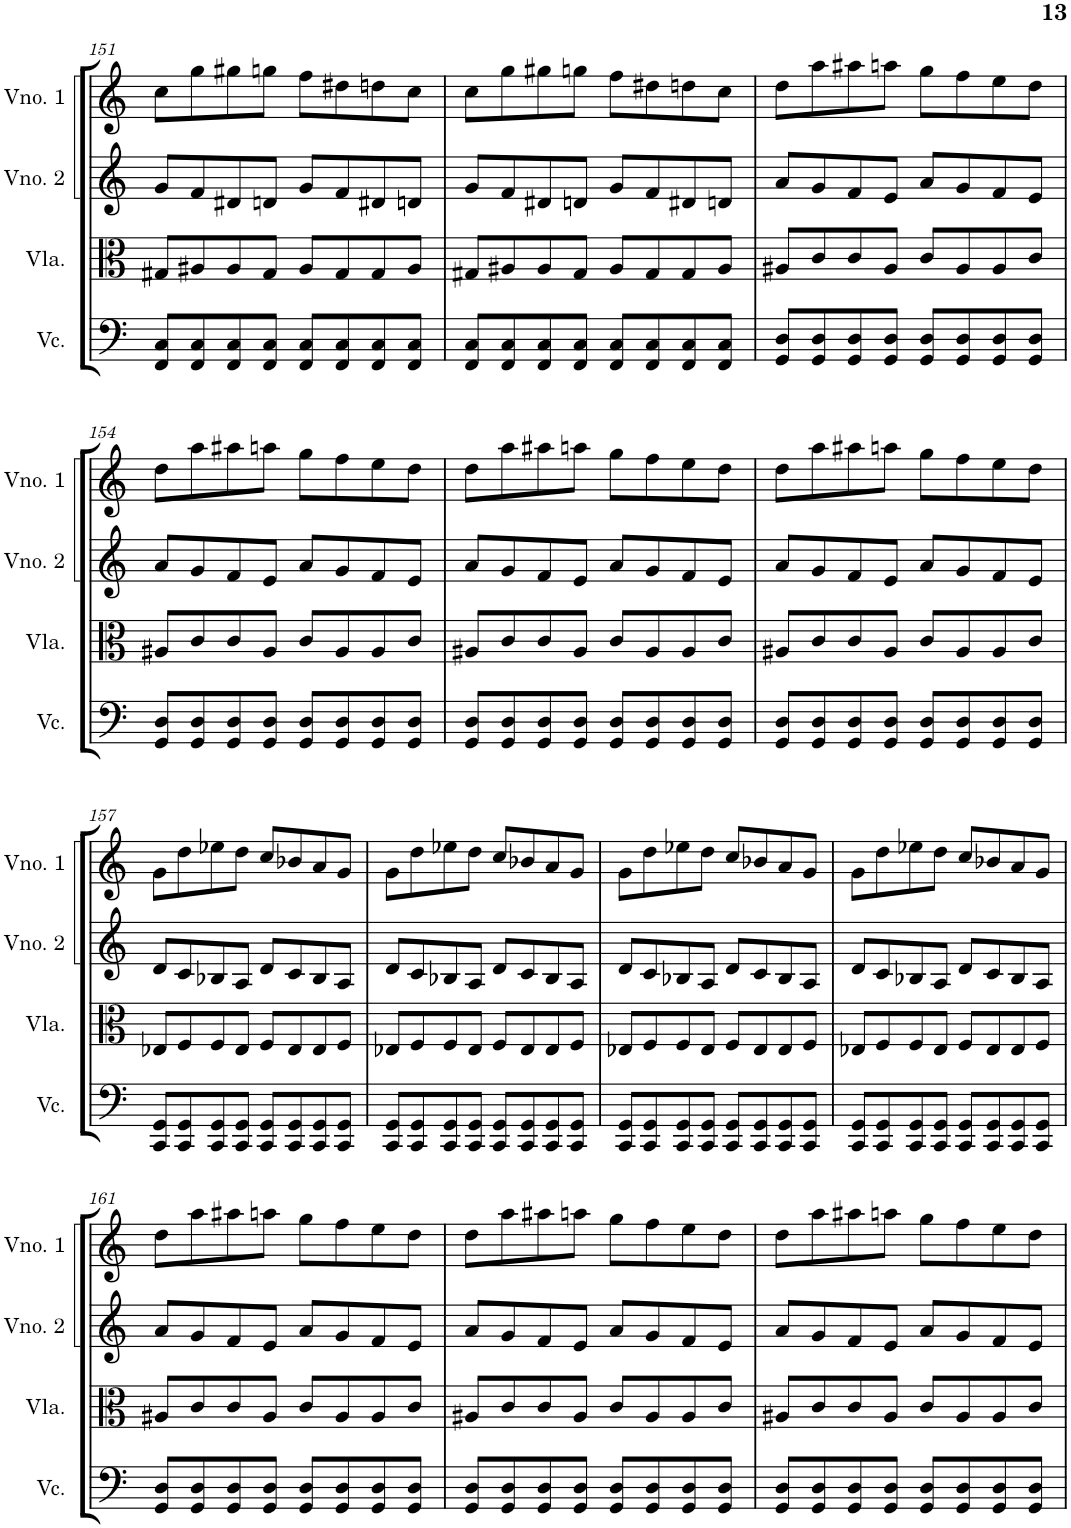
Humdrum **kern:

**kern	**kern	**kern	**kern
*part4	*part3	*part2	*part1
*staff4	*staff3	*staff2	*staff1
*I"Violoncelo	*I"Viola	*I"Violino 2	*I"Violino 1
*I'Vc.	*I'Vla.	*I'Vno. 2	*I'Vno. 1
!!LO:PB:g=z
*clefF4	*clefC3	*clefG2	*clefG2
*k[]	*k[]	*k[]	*k[]
*M4/4	*M4/4	*M4/4	*M4/4
=151	=151	=151	=151
8FF/ 8C/L	8G#X/L	8g/L	8cc\L
8FF/ 8C/	8A#X/	8f/	8gg\
8FF/ 8C/	8A#/	8d#X/	8gg#X\
8FF/ 8C/J	8G#/J	8dn/J	8ggn\J
8FF/ 8C/L	8A#/L	8g/L	8ff\L
8FF/ 8C/	8G#/	8f/	8dd#X\
8FF/ 8C/	8G#/	8d#X/	8ddn\
8FF/ 8C/J	8A#/J	8dn/J	8cc\J
=152	=152	=152	=152
8FF/ 8C/L	8G#X/L	8g/L	8cc\L
8FF/ 8C/	8A#X/	8f/	8gg\
8FF/ 8C/	8A#/	8d#X/	8gg#X\
8FF/ 8C/J	8G#/J	8dn/J	8ggn\J
8FF/ 8C/L	8A#/L	8g/L	8ff\L
8FF/ 8C/	8G#/	8f/	8dd#X\
8FF/ 8C/	8G#/	8d#X/	8ddn\
8FF/ 8C/J	8A#/J	8dn/J	8cc\J
=153	=153	=153	=153
8GG/ 8D/L	8A#X/L	8a/L	8dd\L
8GG/ 8D/	8c/	8g/	8aa\
8GG/ 8D/	8c/	8f/	8aa#X\
8GG/ 8D/J	8A#/J	8e/J	8aan\J
8GG/ 8D/L	8c/L	8a/L	8gg\L
8GG/ 8D/	8A#/	8g/	8ff\
8GG/ 8D/	8A#/	8f/	8ee\
8GG/ 8D/J	8c/J	8e/J	8dd\J
!!LO:LB:g=z
=154	=154	=154	=154
8GG/ 8D/L	8A#X/L	8a/L	8dd\L
8GG/ 8D/	8c/	8g/	8aa\
8GG/ 8D/	8c/	8f/	8aa#X\
8GG/ 8D/J	8A#/J	8e/J	8aan\J
8GG/ 8D/L	8c/L	8a/L	8gg\L
8GG/ 8D/	8A#/	8g/	8ff\
8GG/ 8D/	8A#/	8f/	8ee\
8GG/ 8D/J	8c/J	8e/J	8dd\J
=155	=155	=155	=155
8GG/ 8D/L	8A#X/L	8a/L	8dd\L
8GG/ 8D/	8c/	8g/	8aa\
8GG/ 8D/	8c/	8f/	8aa#X\
8GG/ 8D/J	8A#/J	8e/J	8aan\J
8GG/ 8D/L	8c/L	8a/L	8gg\L
8GG/ 8D/	8A#/	8g/	8ff\
8GG/ 8D/	8A#/	8f/	8ee\
8GG/ 8D/J	8c/J	8e/J	8dd\J
=156	=156	=156	=156
8GG/ 8D/L	8A#X/L	8a/L	8dd\L
8GG/ 8D/	8c/	8g/	8aa\
8GG/ 8D/	8c/	8f/	8aa#X\
8GG/ 8D/J	8A#/J	8e/J	8aan\J
8GG/ 8D/L	8c/L	8a/L	8gg\L
8GG/ 8D/	8A#/	8g/	8ff\
8GG/ 8D/	8A#/	8f/	8ee\
8GG/ 8D/J	8c/J	8e/J	8dd\J
!!LO:LB:g=z
=157	=157	=157	=157
8CC/ 8GG/L	8E-X/L	8d/L	8g\L
8CC/ 8GG/	8F/	8c/	8dd\
8CC/ 8GG/	8F/	8B-X/	8ee-X\
8CC/ 8GG/J	8E-/J	8A/J	8dd\J
8CC/ 8GG/L	8F/L	8d/L	8cc/L
8CC/ 8GG/	8E-/	8c/	8b-X/
8CC/ 8GG/	8E-/	8B-/	8a/
8CC/ 8GG/J	8F/J	8A/J	8g/J
=158	=158	=158	=158
8CC/ 8GG/L	8E-X/L	8d/L	8g\L
8CC/ 8GG/	8F/	8c/	8dd\
8CC/ 8GG/	8F/	8B-X/	8ee-X\
8CC/ 8GG/J	8E-/J	8A/J	8dd\J
8CC/ 8GG/L	8F/L	8d/L	8cc/L
8CC/ 8GG/	8E-/	8c/	8b-X/
8CC/ 8GG/	8E-/	8B-/	8a/
8CC/ 8GG/J	8F/J	8A/J	8g/J
=159	=159	=159	=159
8CC/ 8GG/L	8E-X/L	8d/L	8g\L
8CC/ 8GG/	8F/	8c/	8dd\
8CC/ 8GG/	8F/	8B-X/	8ee-X\
8CC/ 8GG/J	8E-/J	8A/J	8dd\J
8CC/ 8GG/L	8F/L	8d/L	8cc/L
8CC/ 8GG/	8E-/	8c/	8b-X/
8CC/ 8GG/	8E-/	8B-/	8a/
8CC/ 8GG/J	8F/J	8A/J	8g/J
=160	=160	=160	=160
8CC/ 8GG/L	8E-X/L	8d/L	8g\L
8CC/ 8GG/	8F/	8c/	8dd\
8CC/ 8GG/	8F/	8B-X/	8ee-X\
8CC/ 8GG/J	8E-/J	8A/J	8dd\J
8CC/ 8GG/L	8F/L	8d/L	8cc/L
8CC/ 8GG/	8E-/	8c/	8b-X/
8CC/ 8GG/	8E-/	8B-/	8a/
8CC/ 8GG/J	8F/J	8A/J	8g/J
!!LO:LB:g=z
=161	=161	=161	=161
8GG/ 8D/L	8A#X/L	8a/L	8dd\L
8GG/ 8D/	8c/	8g/	8aa\
8GG/ 8D/	8c/	8f/	8aa#X\
8GG/ 8D/J	8A#/J	8e/J	8aan\J
8GG/ 8D/L	8c/L	8a/L	8gg\L
8GG/ 8D/	8A#/	8g/	8ff\
8GG/ 8D/	8A#/	8f/	8ee\
8GG/ 8D/J	8c/J	8e/J	8dd\J
=162	=162	=162	=162
8GG/ 8D/L	8A#X/L	8a/L	8dd\L
8GG/ 8D/	8c/	8g/	8aa\
8GG/ 8D/	8c/	8f/	8aa#X\
8GG/ 8D/J	8A#/J	8e/J	8aan\J
8GG/ 8D/L	8c/L	8a/L	8gg\L
8GG/ 8D/	8A#/	8g/	8ff\
8GG/ 8D/	8A#/	8f/	8ee\
8GG/ 8D/J	8c/J	8e/J	8dd\J
=163	=163	=163	=163
8GG/ 8D/L	8A#X/L	8a/L	8dd\L
8GG/ 8D/	8c/	8g/	8aa\
8GG/ 8D/	8c/	8f/	8aa#X\
8GG/ 8D/J	8A#/J	8e/J	8aan\J
8GG/ 8D/L	8c/L	8a/L	8gg\L
8GG/ 8D/	8A#/	8g/	8ff\
8GG/ 8D/	8A#/	8f/	8ee\
8GG/ 8D/J	8c/J	8e/J	8dd\J
=	=	=	=
*-	*-	*-	*-
